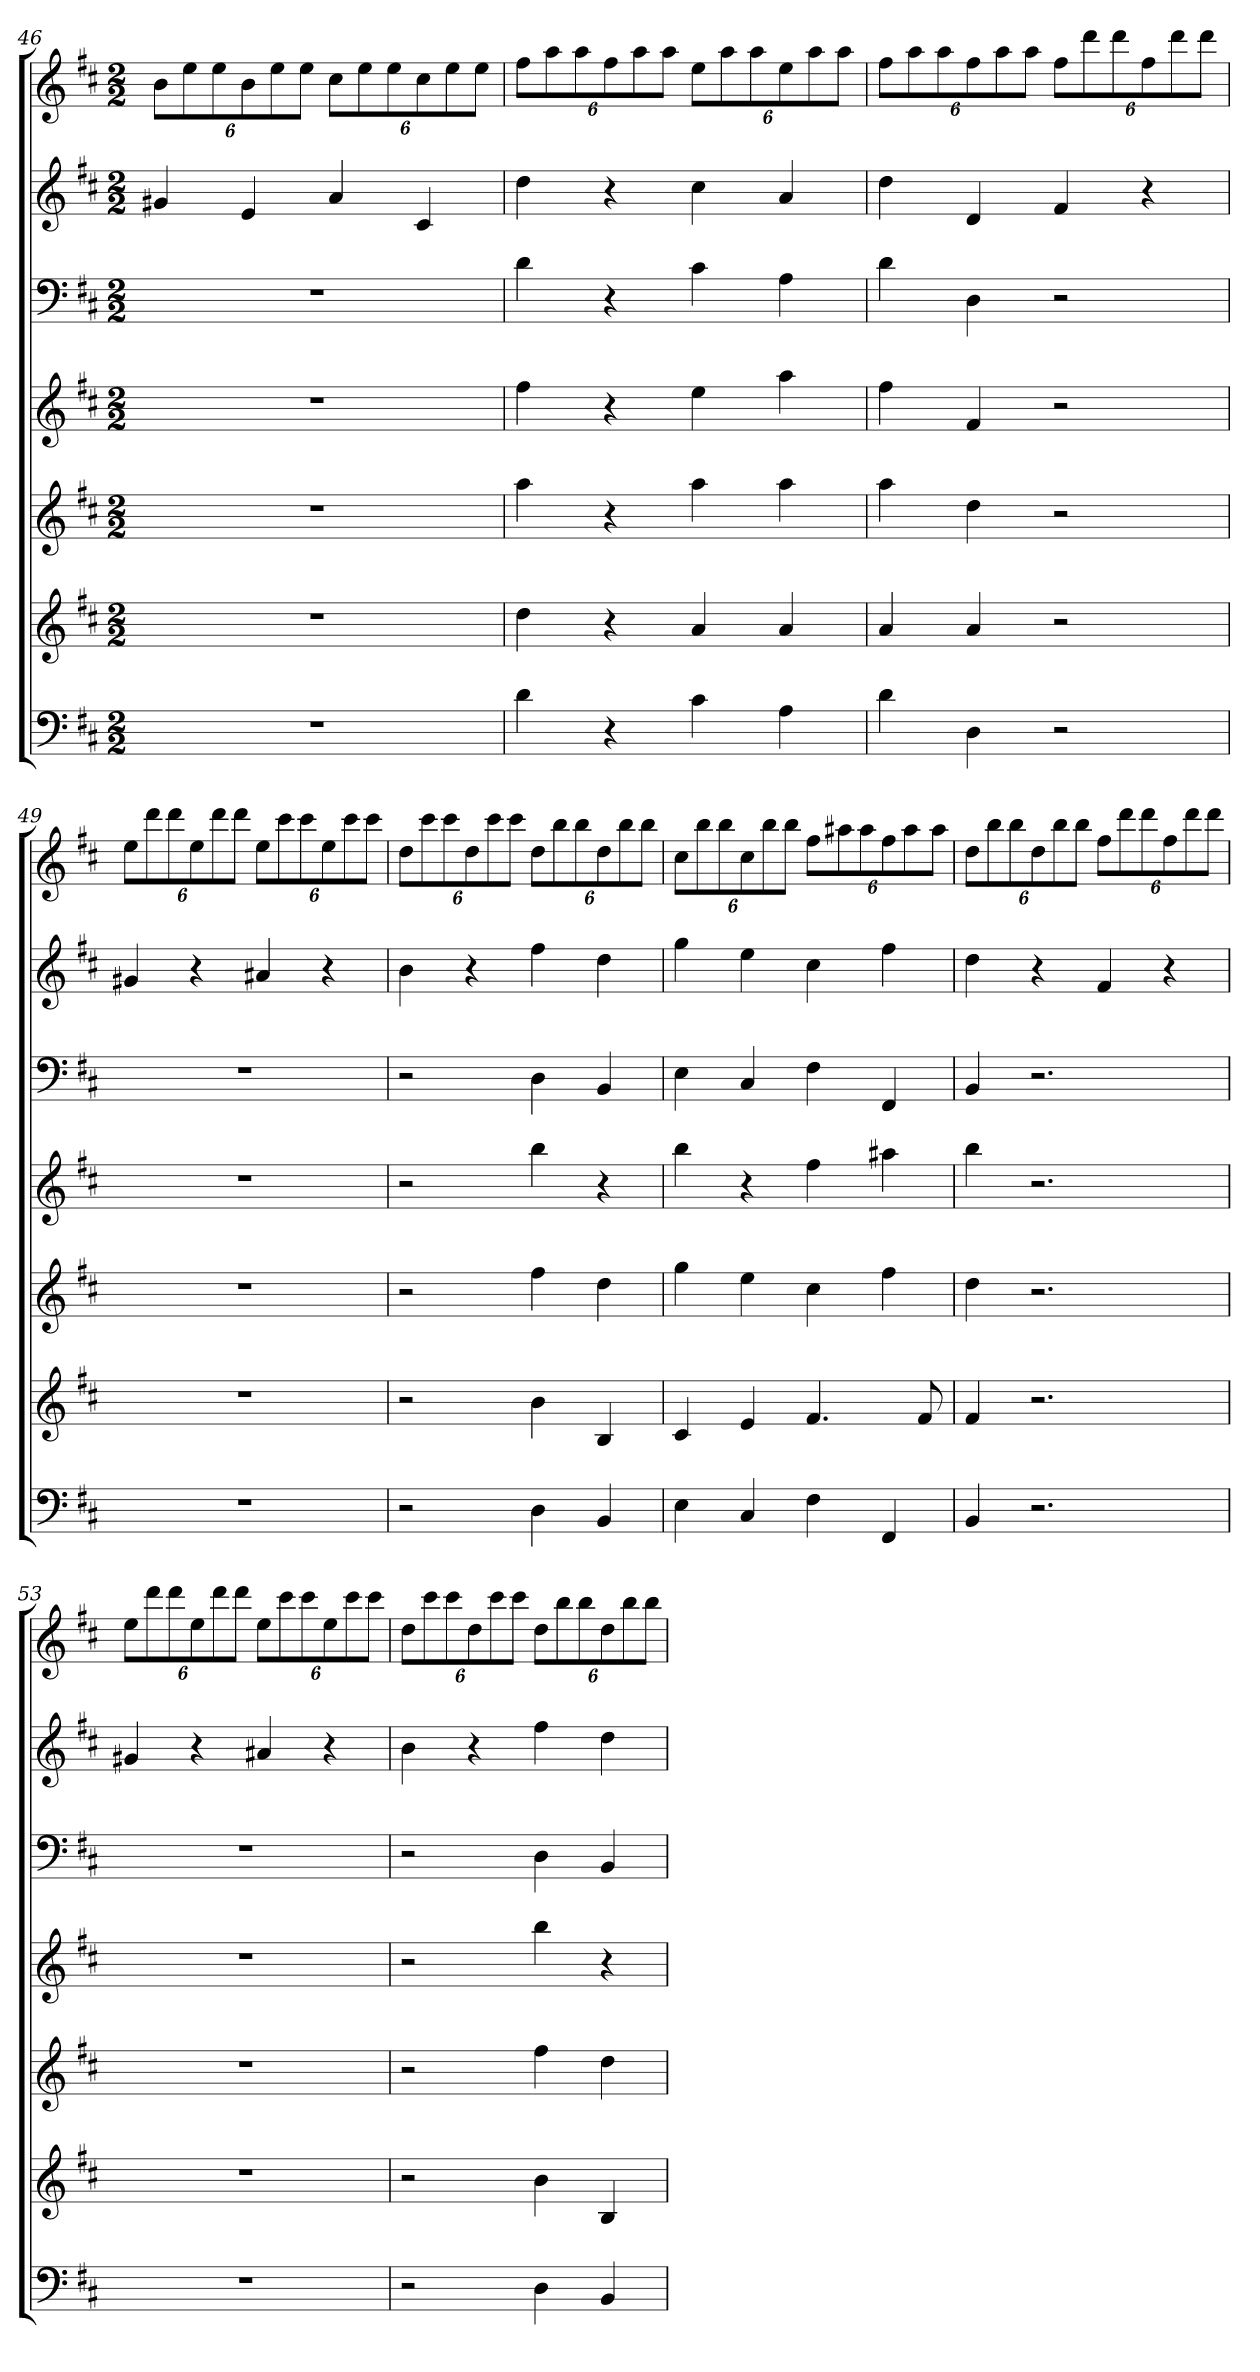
**kern	**kern	**kern	**kern	**kern	**kern	**kern
*part7	*part6	*part5	*part4	*part3	*part2	*part1
*staff7	*staff6	*staff5	*staff4	*staff3	*staff2	*staff1
*k[f#c#]	*k[f#c#]	*k[f#c#]	*k[f#c#]	*k[f#c#]	*k[f#c#]	*k[f#c#]
*D:	*D:	*D:	*D:	*D:	*D:	*D:
*M2/2	*M2/2	*M2/2	*M2/2	*M2/2	*M2/2	*M2/2
=46	=46	=46	=46	=46	=46	=46
1r	1r	1r	1r	1r	4g#X	12bL
.	.	.	.	.	.	12ee
.	.	.	.	.	.	12ee
.	.	.	.	.	4e	12b
.	.	.	.	.	.	12ee
.	.	.	.	.	.	12eeJ
.	.	.	.	.	4a	12cc#L
.	.	.	.	.	.	12ee
.	.	.	.	.	.	12ee
.	.	.	.	.	4c#	12cc#
.	.	.	.	.	.	12ee
.	.	.	.	.	.	12eeJ
=47	=47	=47	=47	=47	=47	=47
4d	4dd	4aa	4ff#	4d	4dd	12ff#L
.	.	.	.	.	.	12aa
.	.	.	.	.	.	12aa
4r	4r	4r	4r	4r	4r	12ff#
.	.	.	.	.	.	12aa
.	.	.	.	.	.	12aaJ
4c#	4a	4aa	4ee	4c#	4cc#	12eeL
.	.	.	.	.	.	12aa
.	.	.	.	.	.	12aa
4A	4a	4aa	4aa	4A	4a	12ee
.	.	.	.	.	.	12aa
.	.	.	.	.	.	12aaJ
=48	=48	=48	=48	=48	=48	=48
4d	4a	4aa	4ff#	4d	4dd	12ff#L
.	.	.	.	.	.	12aa
.	.	.	.	.	.	12aa
4D	4a	4dd	4f#	4D	4d	12ff#
.	.	.	.	.	.	12aa
.	.	.	.	.	.	12aaJ
2r	2r	2r	2r	2r	4f#	12ff#L
.	.	.	.	.	.	12ddd
.	.	.	.	.	.	12ddd
.	.	.	.	.	4r	12ff#
.	.	.	.	.	.	12ddd
.	.	.	.	.	.	12dddJ
=49	=49	=49	=49	=49	=49	=49
1r	1r	1r	1r	1r	4g#X	12eeL
.	.	.	.	.	.	12ddd
.	.	.	.	.	.	12ddd
.	.	.	.	.	4r	12ee
.	.	.	.	.	.	12ddd
.	.	.	.	.	.	12dddJ
.	.	.	.	.	4a#X	12eeL
.	.	.	.	.	.	12ccc#
.	.	.	.	.	.	12ccc#
.	.	.	.	.	4r	12ee
.	.	.	.	.	.	12ccc#
.	.	.	.	.	.	12ccc#J
=50	=50	=50	=50	=50	=50	=50
2r	2r	2r	2r	2r	4b	12ddL
.	.	.	.	.	.	12ccc#
.	.	.	.	.	.	12ccc#
.	.	.	.	.	4r	12dd
.	.	.	.	.	.	12ccc#
.	.	.	.	.	.	12ccc#J
4D	4b	4ff#	4bb	4D	4ff#	12ddL
.	.	.	.	.	.	12bb
.	.	.	.	.	.	12bb
4BB	4B	4dd	4r	4BB	4dd	12dd
.	.	.	.	.	.	12bb
.	.	.	.	.	.	12bbJ
=51	=51	=51	=51	=51	=51	=51
4E	4c#	4gg	4bb	4E	4gg	12cc#L
.	.	.	.	.	.	12bb
.	.	.	.	.	.	12bb
4C#	4e	4ee	4r	4C#	4ee	12cc#
.	.	.	.	.	.	12bb
.	.	.	.	.	.	12bbJ
4F#	4.f#	4cc#	4ff#	4F#	4cc#	12ff#L
.	.	.	.	.	.	12aa#X
.	.	.	.	.	.	12aa#
4FF#	.	4ff#	4aa#X	4FF#	4ff#	12ff#
.	.	.	.	.	.	12aa#
.	8f#	.	.	.	.	.
.	.	.	.	.	.	12aa#J
=52	=52	=52	=52	=52	=52	=52
4BB	4f#	4dd	4bb	4BB	4dd	12ddL
.	.	.	.	.	.	12bb
.	.	.	.	.	.	12bb
2.r	2.r	2.r	2.r	2.r	4r	12dd
.	.	.	.	.	.	12bb
.	.	.	.	.	.	12bbJ
.	.	.	.	.	4f#	12ff#L
.	.	.	.	.	.	12ddd
.	.	.	.	.	.	12ddd
.	.	.	.	.	4r	12ff#
.	.	.	.	.	.	12ddd
.	.	.	.	.	.	12dddJ
=53	=53	=53	=53	=53	=53	=53
1r	1r	1r	1r	1r	4g#X	12eeL
.	.	.	.	.	.	12ddd
.	.	.	.	.	.	12ddd
.	.	.	.	.	4r	12ee
.	.	.	.	.	.	12ddd
.	.	.	.	.	.	12dddJ
.	.	.	.	.	4a#X	12eeL
.	.	.	.	.	.	12ccc#
.	.	.	.	.	.	12ccc#
.	.	.	.	.	4r	12ee
.	.	.	.	.	.	12ccc#
.	.	.	.	.	.	12ccc#J
=54	=54	=54	=54	=54	=54	=54
2r	2r	2r	2r	2r	4b	12ddL
.	.	.	.	.	.	12ccc#
.	.	.	.	.	.	12ccc#
.	.	.	.	.	4r	12dd
.	.	.	.	.	.	12ccc#
.	.	.	.	.	.	12ccc#J
4D	4b	4ff#	4bb	4D	4ff#	12ddL
.	.	.	.	.	.	12bb
.	.	.	.	.	.	12bb
4BB	4B	4dd	4r	4BB	4dd	12dd
.	.	.	.	.	.	12bb
.	.	.	.	.	.	12bbJ
=	=	=	=	=	=	=
*-	*-	*-	*-	*-	*-	*-
